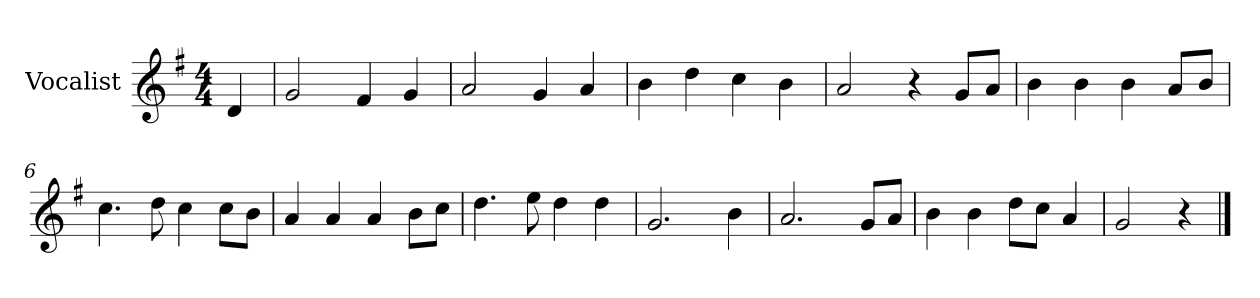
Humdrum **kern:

**kern
*part1
*staff1
*I"Vocalist
*k[f#]
*G:
*M4/4
=
4d
=1
2g
4f#
4g
=2
2a
4g
4a
=3
4b
4dd
4cc
4b
=4
2a
4r
8gL
8aJ
=5
4b
4b
4b
8aL
8bJ
=6
4.cc
8dd
4cc
8ccL
8bJ
=7
4a
4a
4a
8bL
8ccJ
=8
4.dd
8ee
4dd
4dd
=9
2.g
4b
=10
2.a
8gL
8aJ
=11
4b
4b
8ddL
8ccJ
4a
=12
2g
4r
==
*-
